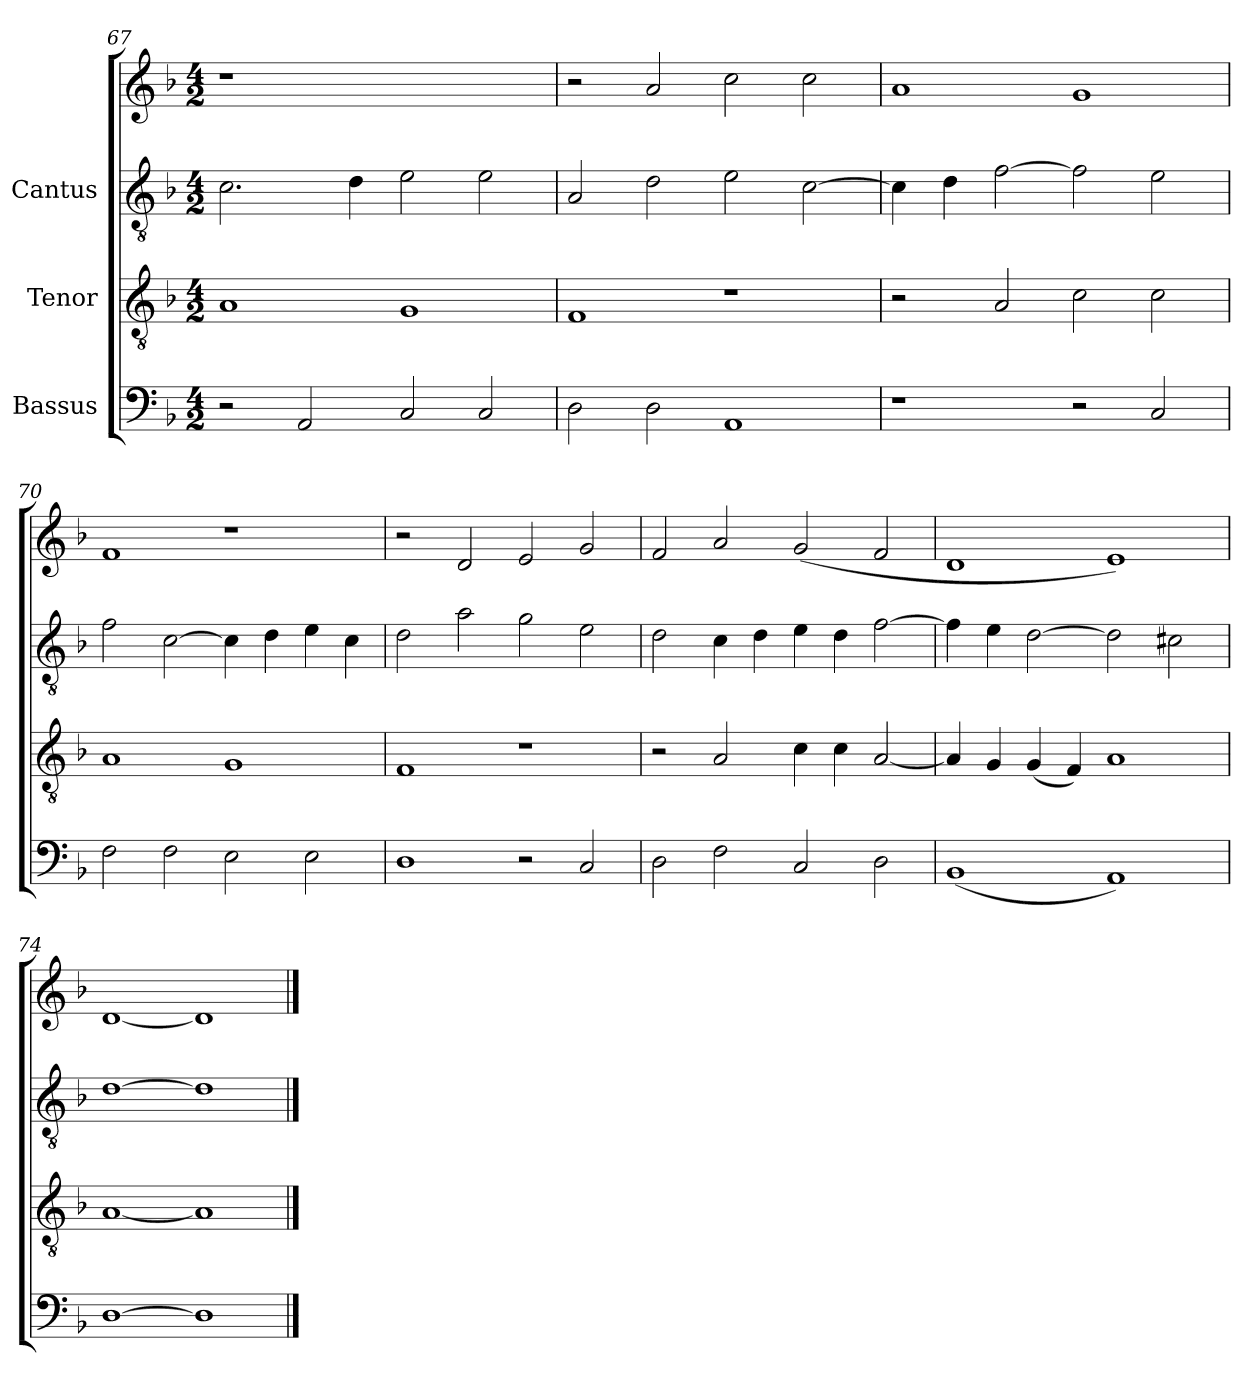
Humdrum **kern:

**kern	**kern	**kern	**kern
*part3	*part2	*part1	*part1
*staff4	*staff3	*staff2	*staff1
*I"Bassus	*I"Tenor	*I"Cantus	*
*clefF4	*clefGv2	*clefGv2	*clefG2
*k[b-]	*k[b-]	*k[b-]	*k[b-]
*F:	*F:	*F:	*F:
*M4/2	*M4/2	*M4/2	*M4/2
=67	=67	=67	=67
2r	1A	2.c\	1r
2AA/	.	.	.
.	.	4d\	.
2C/	1G	2e\	1ryy
2C/	.	2e\	.
!!LO:LB:g=z
=68	=68	=68	=68
2D\	1F	2A/	2r
2D\	.	2d\	2a/
1AA	1r	2e\	2cc\
.	.	[>2c\	2cc\
=69	=69	=69	=69
1r	2r	4c\]	1a
.	.	4d\	.
.	2A/	[>2f\	.
2r	2c\	2f\]	1g
2C/	2c\	2e\	.
=70	=70	=70	=70
2F\	1A	2f\	1f
2F\	.	[>2c\	.
2E\	1G	4c\]	1r
.	.	4d\	.
2E\	.	4e\	.
.	.	4c\	.
=71	=71	=71	=71
1D	1F	2d\	2r
.	.	2a\	2d/
2r	1r	2g\	2e/
2C/	.	2e\	2g/
!!LO:PB:g=z
=72	=72	=72	=72
2D\	2r	2d\	2f/
2F\	2A/	4c\	2a/
.	.	4d\	.
2C/	4c\	4e\	(<2g/
.	4c\	4d\	.
2D\	[<2A/	[>2f\	2f/
=73	=73	=73	=73
(<1BB-	4A/]	4f\]	1d
.	4G/	4e\	.
.	(<4G/	[>2d\	.
.	4F/)	.	.
1AA)	1A	2d\]	1e)
.	.	2c#X\	.
=74	=74	=74	=74
[>1D	[<1A	[>1d	[<1d
1D]	1A]	1d]	1d]
==	==	==	==
*-	*-	*-	*-
